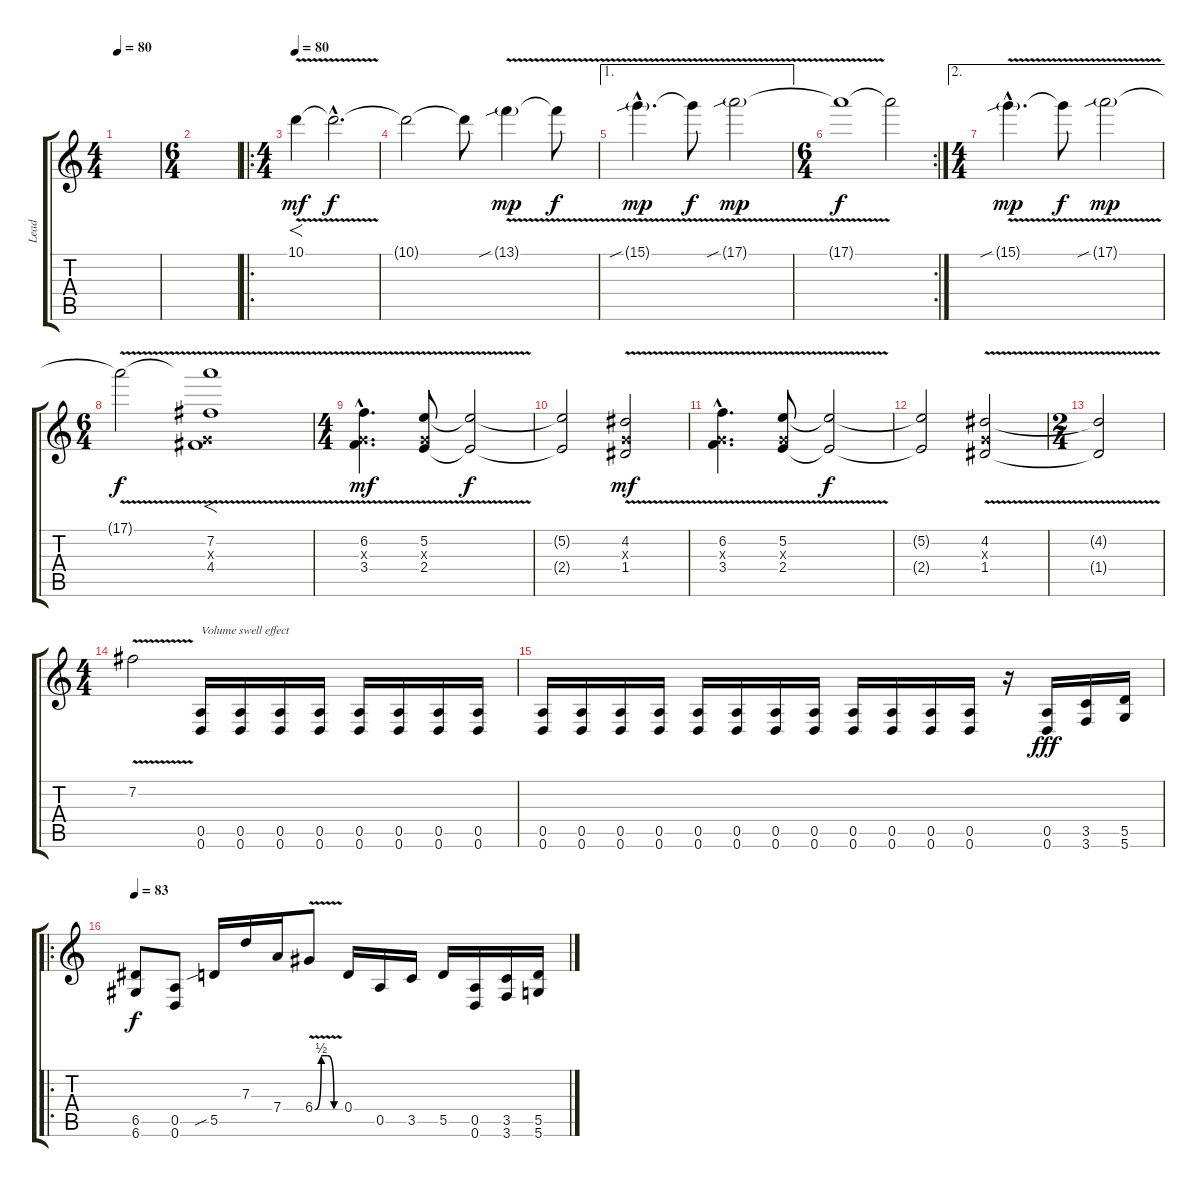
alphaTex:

\track ("Lead" "Lead") {instrument distortionguitar}
\staff {score tabs}
\tuning (E4 B3 G3 D3 A2 D2) {hide}
\ts (4 4)
\tempo 80
\clef g2
\ks c
|
\ts (6 4)
|
\ro
\ts (4 4)
\tempo 80
10.1{v}.4{f dy mf volume 13} 10.1{hac t}.2{d dy f} |
10.1{t}.2 10.1{t}.8 13.1{v sib g}.4{dy mp} 13.1{t}.8{dy f} |
\ae 1
15.1{v sib g hac}.4{d dy mp} 15.1{t}.8{dy f} 17.1{v sib g}.2{dy mp} |
\rc 2
\ts (6 4)
17.1{t}.1{dy f volume 0} 17.1{t}.2 |
\ae 2
\ts (4 4)
15.1{v sib g hac}.4{d dy mp} 15.1{t}.8{dy f} 17.1{v sib g}.2{dy mp} |
\ts (6 4)
17.1{t}.2{dy f volume 0} (17.1{t} 7.2{v} 0.3{x} 4.4).1{f volume 13} |
\ts (4 4)
(6.2{v hac} 0.3{hac x} 3.4{hac}).4{d dy mf} (5.2{v} 0.3{x} 2.4).8 (5.2{t} 2.4{t}).2{dy f} |
(5.2{t} 2.4{t}).2 (4.2{v} 0.3{x} 1.4).2{dy mf} |
(6.2{v hac} 0.3{hac x} 3.4{hac}).4{d} (5.2{v} 0.3{x} 2.4).8 (5.2{t} 2.4{t}).2{dy f} |
(5.2{t} 2.4{t}).2 (4.2{v} 0.3{x} 1.4).2 |
\ts (2 4)
(4.2{t} 1.4{t}).2 |
\ts (4 4)
7.2{v}.2 (0.5 0.6).16{txt "Volume swell effect" volume 0} (0.5 0.6).16{volume 13} (0.5 0.6).16 (0.5 0.6).16 (0.5 0.6).16 (0.5 0.6).16 (0.5 0.6).16 (0.5 0.6).16 |
(0.5 0.6).16 (0.5 0.6).16 (0.5 0.6).16 (0.5 0.6).16 (0.5 0.6).16 (0.5 0.6).16 (0.5 0.6).16 (0.5 0.6).16 (0.5 0.6).16 (0.5 0.6).16 (0.5 0.6).16 (0.5 0.6).16 r.16 (0.5 0.6).16{dy fff volume 13} (3.5 3.6).16 (5.5 5.6).16 |
\ro
\tempo 83
(6.5 6.6).8{dy f} (0.5 0.6).8 5.5{sib}.16 7.3.16 7.4.16 6.4{be (custom 0 0 15 2 30 2 45 0 60 0) v}.8 0.4.16 0.5.16 3.5.16 5.5.16 (0.5 0.6).16 (3.5 3.6).16 (5.5 5.6).16
